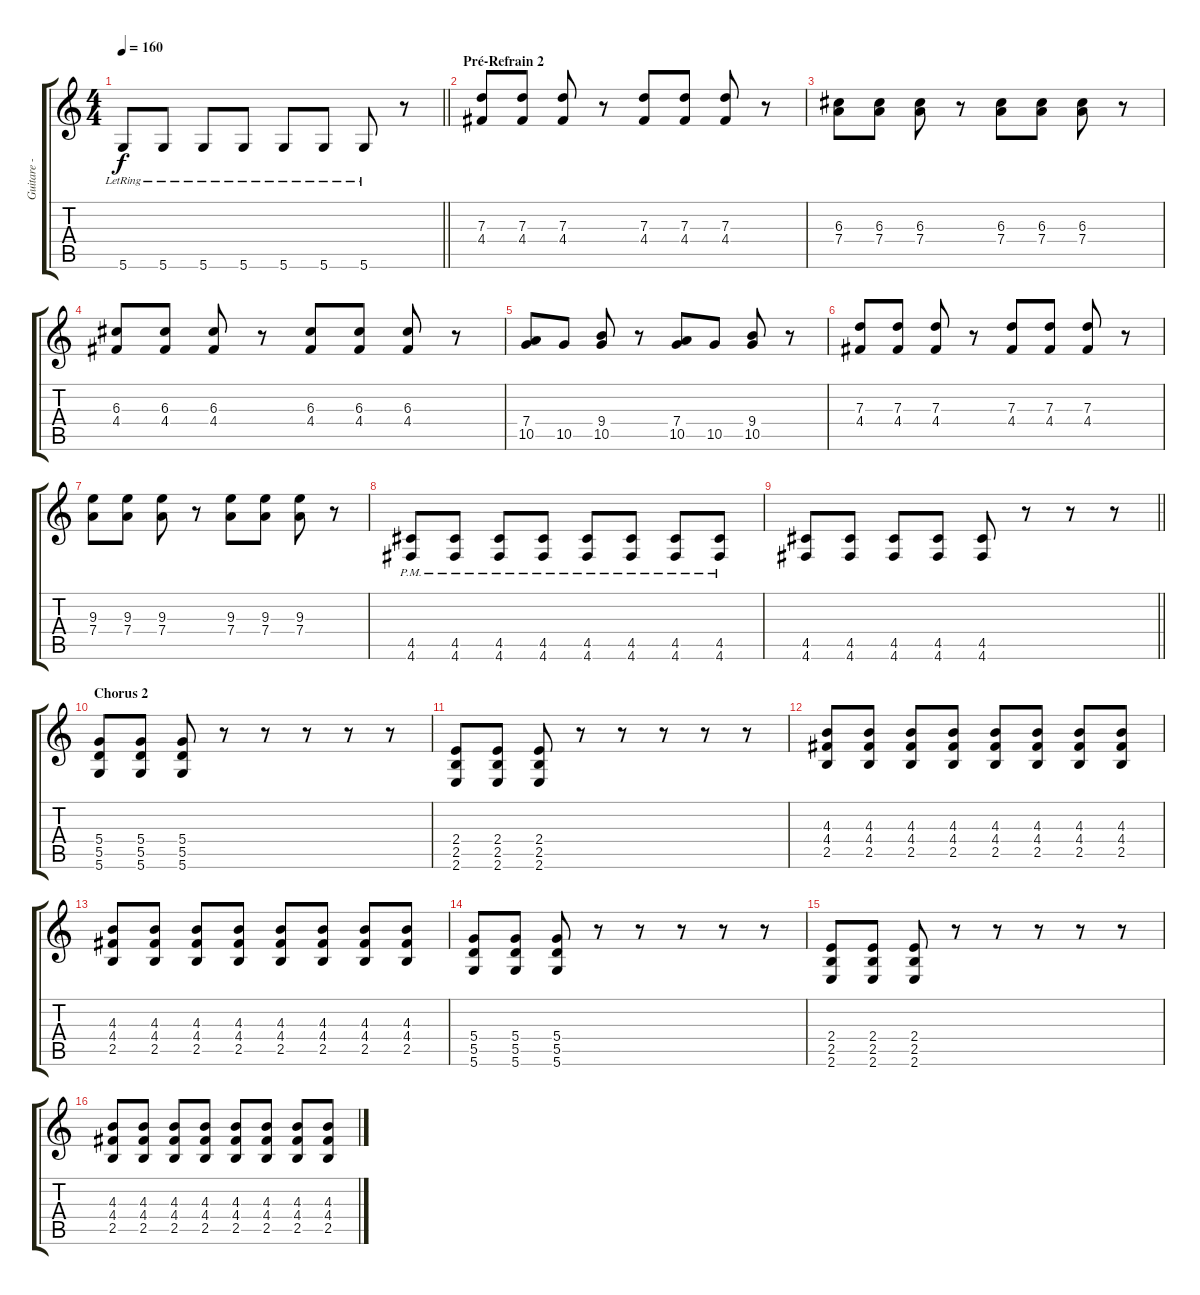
\track ("Guitare - Jussi" "Guitare - ") {instrument overdrivenguitar}
\staff {score tabs}
\tuning (E4 B3 G3 D3 A2 D2) {hide}
\ts (4 4)
\tempo 160
\clef g2
\barLineRight lightlight
\ks c
5.6{lr}.8{dy f} 5.6{lr}.8 5.6{lr}.8 5.6{lr}.8 5.6{lr}.8 5.6{lr}.8 5.6{lr}.8 r.8 |
\section ("" "Pré-Refrain 2")
(7.3 4.4).8{instrument overdrivenguitar} (7.3 4.4).8 (7.3 4.4).8 r.8 (7.3 4.4).8 (7.3 4.4).8 (7.3 4.4).8 r.8 |
(6.3 7.4).8 (6.3 7.4).8 (6.3 7.4).8 r.8 (6.3 7.4).8 (6.3 7.4).8 (6.3 7.4).8 r.8 |
(6.3 4.4).8 (6.3 4.4).8 (6.3 4.4).8 r.8 (6.3 4.4).8 (6.3 4.4).8 (6.3 4.4).8 r.8 |
(7.4 10.5).8 10.5.8 (9.4 10.5).8 r.8 (7.4 10.5).8 10.5.8 (9.4 10.5).8 r.8 |
(7.3 4.4).8{instrument overdrivenguitar} (7.3 4.4).8 (7.3 4.4).8 r.8 (7.3 4.4).8 (7.3 4.4).8 (7.3 4.4).8 r.8 |
(9.3 7.4).8 (9.3 7.4).8 (9.3 7.4).8 r.8 (9.3 7.4).8 (9.3 7.4).8 (9.3 7.4).8 r.8 |
(4.5{pm} 4.6{pm}).8 (4.5{pm} 4.6{pm}).8 (4.5{pm} 4.6{pm}).8 (4.5{pm} 4.6{pm}).8 (4.5{pm} 4.6{pm}).8 (4.5{pm} 4.6{pm}).8 (4.5{pm} 4.6{pm}).8 (4.5{pm} 4.6{pm}).8 |
\barLineRight lightlight
(4.5 4.6).8 (4.5 4.6).8 (4.5 4.6).8 (4.5 4.6).8 (4.5 4.6).8 r.8 r.8 r.8 |
\section ("" "Chorus 2")
(5.4 5.5 5.6).8 (5.4 5.5 5.6).8 (5.4 5.5 5.6).8 r.8 r.8 r.8 r.8 r.8 |
(2.4 2.5 2.6).8 (2.4 2.5 2.6).8 (2.4 2.5 2.6).8 r.8 r.8 r.8 r.8 r.8 |
(4.3 4.4 2.5).8 (4.3 4.4 2.5).8 (4.3 4.4 2.5).8 (4.3 4.4 2.5).8 (4.3 4.4 2.5).8 (4.3 4.4 2.5).8 (4.3 4.4 2.5).8 (4.3 4.4 2.5).8 |
(4.3 4.4 2.5).8 (4.3 4.4 2.5).8 (4.3 4.4 2.5).8 (4.3 4.4 2.5).8 (4.3 4.4 2.5).8 (4.3 4.4 2.5).8 (4.3 4.4 2.5).8 (4.3 4.4 2.5).8 |
(5.4 5.5 5.6).8 (5.4 5.5 5.6).8 (5.4 5.5 5.6).8 r.8 r.8 r.8 r.8 r.8 |
(2.4 2.5 2.6).8 (2.4 2.5 2.6).8 (2.4 2.5 2.6).8 r.8 r.8 r.8 r.8 r.8 |
(4.3 4.4 2.5).8 (4.3 4.4 2.5).8 (4.3 4.4 2.5).8 (4.3 4.4 2.5).8 (4.3 4.4 2.5).8 (4.3 4.4 2.5).8 (4.3 4.4 2.5).8 (4.3 4.4 2.5).8
